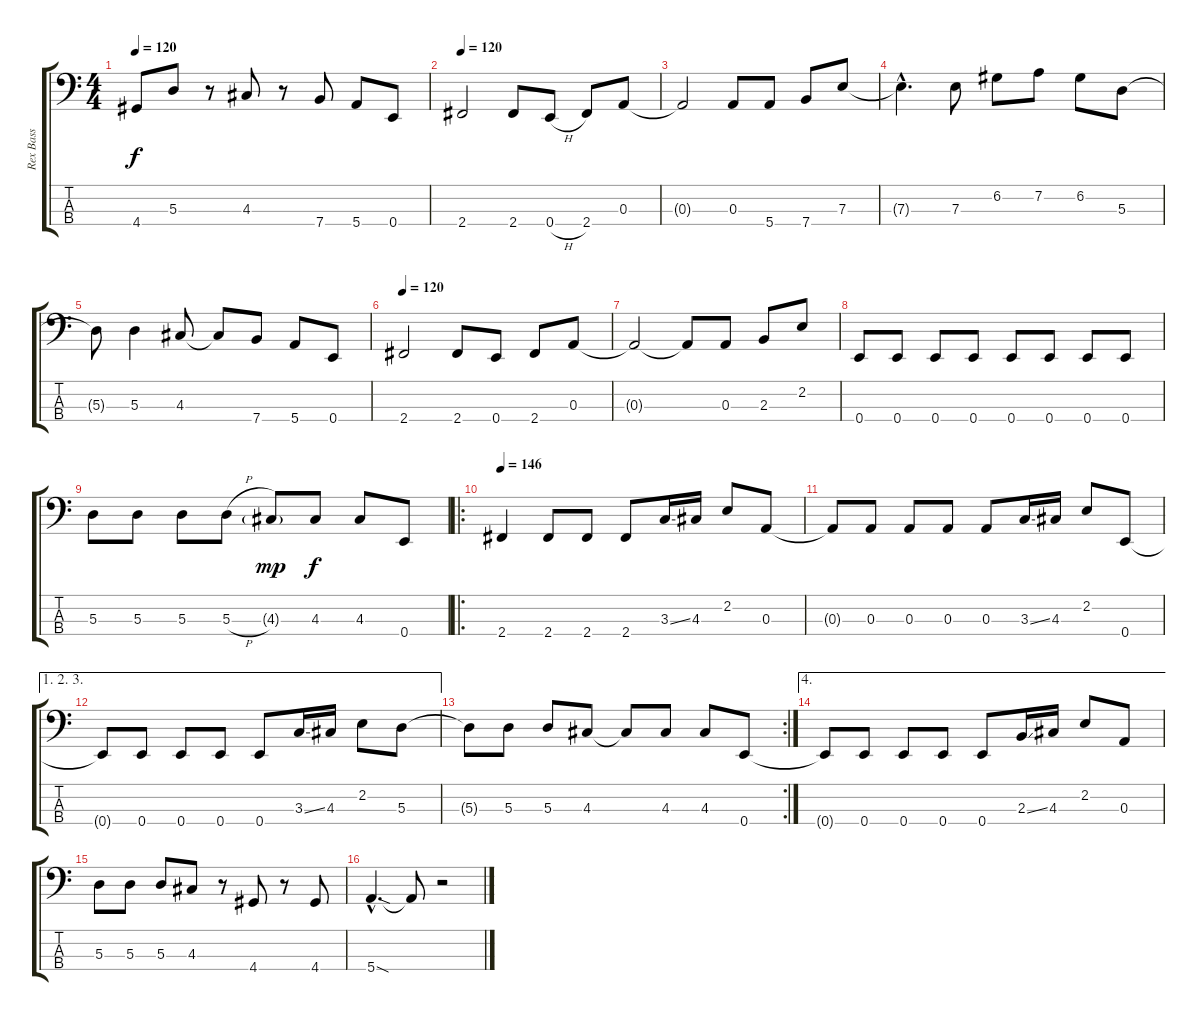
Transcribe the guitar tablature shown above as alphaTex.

\track ("Rex Bass" "Rex Bass") {instrument electricbasspick}
\staff {score tabs}
\tuning (G2 D2 A1 E1) {hide}
\ts (4 4)
\tempo 120
\clef f4
\ks c
4.4{t}.8{dy f} 5.3.8 r.8 4.3.8 r.8 7.4.8 5.4.8 0.4.8 |
\tempo 120
2.4.2 2.4.8 0.4{h}.8 2.4.8 0.3.8 |
0.3{t}.2 0.3.8 5.4.8 7.4.8 7.3.8 |
7.3{hac t}.4{d} 7.3.8 6.2.8 7.2.8 6.2.8 5.3.8 |
5.3{t}.8 5.3.4 4.3.8 4.3{t}.8 7.4.8 5.4.8 0.4.8 |
\tempo 120
2.4.2 2.4.8 0.4.8 2.4.8 0.3.8 |
0.3{t}.2 0.3{t}.8 0.3.8 2.3.8 2.2.8 |
0.4.8 0.4.8 0.4.8 0.4.8 0.4.8 0.4.8 0.4.8 0.4.8 |
5.3.8 5.3.8 5.3.8 5.3{h}.8 4.3{g}.8{dy mp} 4.3.8{dy f} 4.3.8 0.4.8 |
\ro
\tempo 146
2.4.4 2.4.8 2.4.8 2.4.8 3.3{ss}.16 4.3.16 2.2.8 0.3.8 |
0.3{t}.8 0.3.8 0.3.8 0.3.8 0.3.8 3.3{ss}.16 4.3.16 2.2.8 0.4.8 |
\ae (1 2 3)
0.4{t}.8 0.4.8 0.4.8 0.4.8 0.4.8 3.3{ss}.16 4.3.16 2.2.8 5.3.8 |
\rc 2
5.3{t}.8 5.3.8 5.3.8 4.3.8 4.3{t}.8 4.3.8 4.3.8 0.4.8 |
\ae 4
0.4{t}.8 0.4.8 0.4.8 0.4.8 0.4.8 2.3{ss}.16 4.3.16 2.2.8 0.3.8 |
5.3.8 5.3.8 5.3.8 4.3.8 r.8 4.4.8 r.8 4.4.8 |
5.4{sod hac}.4{d} 5.4{t}.8 r.2
